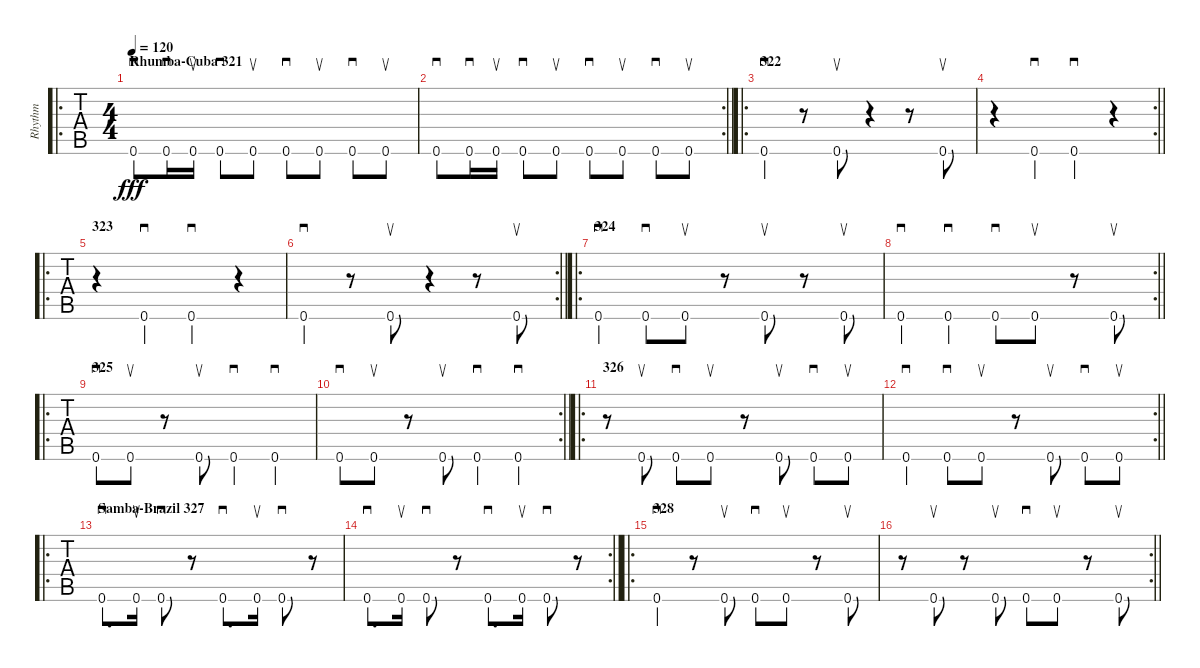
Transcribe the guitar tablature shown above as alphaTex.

\track ("Rhythm" "Rhythm") {instrument acousticguitarsteel}
\staff {tabs}
\tuning (E4 B3 G3 D3 A2 E2) {hide}
\ro
\ts (4 4)
\section ("" "Rhumba-Cuba 321")
\tempo 120
\clef g2
\ks c
0.6.8{sd dy fff instrument acousticguitarsteel} 0.6.16{sd} 0.6.16{su} 0.6.8{sd} 0.6.8{su} 0.6.8{sd} 0.6.8{su} 0.6.8{sd} 0.6.8{su} |
\rc 2
\barLineRight lightlight
0.6.8{sd} 0.6.16{sd} 0.6.16{su} 0.6.8{sd} 0.6.8{su} 0.6.8{sd} 0.6.8{su} 0.6.8{sd} 0.6.8{su} |
\ro
\section ("" "322")
0.6.4{sd} r.8 0.6.8{su} r.4 r.8 0.6.8{su} |
\rc 2
\barLineRight lightlight
r.4 0.6.4{sd} 0.6.4{sd} r.4 |
\ro
\section ("" "323")
r.4 0.6.4{sd} 0.6.4{sd} r.4 |
\rc 2
\barLineRight lightlight
0.6.4{sd} r.8 0.6.8{su} r.4 r.8 0.6.8{su} |
\ro
\section ("" "324")
0.6.4{sd} 0.6.8{sd} 0.6.8{su} r.8 0.6.8{su} r.8 0.6.8{su} |
\rc 2
\barLineRight lightlight
0.6.4{sd} 0.6.4{sd} 0.6.8{sd} 0.6.8{su} r.8 0.6.8{su} |
\ro
\section ("" "325")
0.6.8{sd} 0.6.8{su} r.8 0.6.8{su} 0.6.4{sd} 0.6.4{sd} |
\rc 2
\barLineRight lightlight
0.6.8{sd} 0.6.8{su} r.8 0.6.8{su} 0.6.4{sd} 0.6.4{sd} |
\ro
\section ("" "326")
r.8 0.6.8{su} 0.6.8{sd} 0.6.8{su} r.8 0.6.8{su} 0.6.8{sd} 0.6.8{su} |
\rc 2
\barLineRight lightlight
0.6.4{sd} 0.6.8{sd} 0.6.8{su} r.8 0.6.8{su} 0.6.8{sd} 0.6.8{su} |
\ro
\section ("" "Samba-Brazil 327")
0.6.8{d sd} 0.6.16{su} 0.6.8{sd} r.8 0.6.8{d sd} 0.6.16{su} 0.6.8{sd} r.8 |
\rc 2
\barLineRight lightlight
0.6.8{d sd} 0.6.16{su} 0.6.8{sd} r.8 0.6.8{d sd} 0.6.16{su} 0.6.8{sd} r.8 |
\ro
\section ("" "328")
0.6.4{sd} r.8 0.6.8{su} 0.6.8{sd} 0.6.8{su} r.8 0.6.8{su} |
\rc 2
\barLineRight lightlight
r.8 0.6.8{su} r.8 0.6.8{su} 0.6.8{sd} 0.6.8{su} r.8 0.6.8{su}
